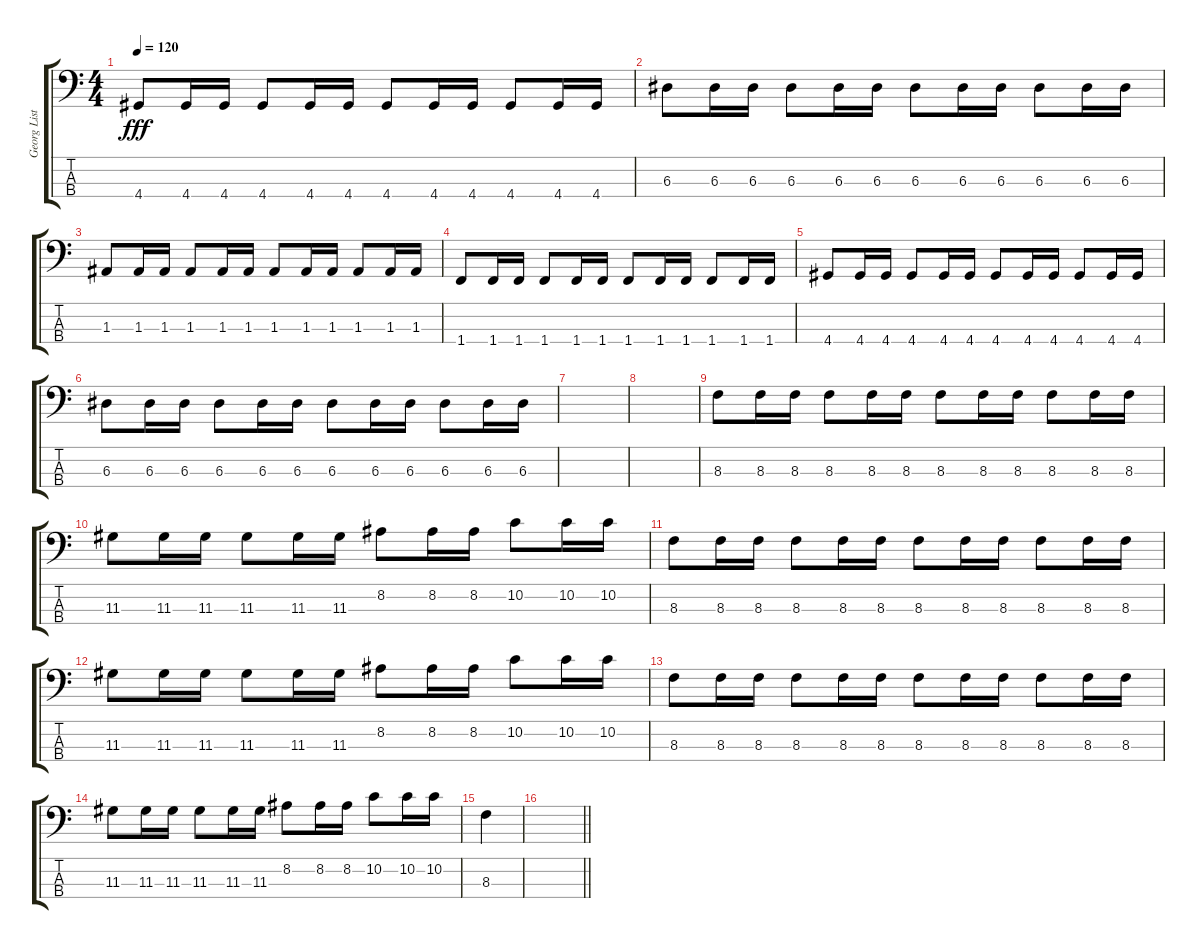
\track ("Georg Listing" "Georg List") {instrument electricbassfinger}
\staff {score tabs}
\tuning (G2 D2 A1 E1) {hide}
\ts (4 4)
\tempo 120
\clef f4
\ks c
4.4.8{dy fff} 4.4.16 4.4.16 4.4.8 4.4.16 4.4.16 4.4.8 4.4.16 4.4.16 4.4.8 4.4.16 4.4.16 |
6.3.8 6.3.16 6.3.16 6.3.8 6.3.16 6.3.16 6.3.8 6.3.16 6.3.16 6.3.8 6.3.16 6.3.16 |
1.3.8 1.3.16 1.3.16 1.3.8 1.3.16 1.3.16 1.3.8 1.3.16 1.3.16 1.3.8 1.3.16 1.3.16 |
1.4.8 1.4.16 1.4.16 1.4.8 1.4.16 1.4.16 1.4.8 1.4.16 1.4.16 1.4.8 1.4.16 1.4.16 |
4.4.8 4.4.16 4.4.16 4.4.8 4.4.16 4.4.16 4.4.8 4.4.16 4.4.16 4.4.8 4.4.16 4.4.16 |
6.3.8 6.3.16 6.3.16 6.3.8 6.3.16 6.3.16 6.3.8 6.3.16 6.3.16 6.3.8 6.3.16 6.3.16 |
|
|
8.3.8 8.3.16 8.3.16 8.3.8 8.3.16 8.3.16 8.3.8 8.3.16 8.3.16 8.3.8 8.3.16 8.3.16 |
11.3.8 11.3.16 11.3.16 11.3.8 11.3.16 11.3.16 8.2.8 8.2.16 8.2.16 10.2.8 10.2.16 10.2.16 |
8.3.8 8.3.16 8.3.16 8.3.8 8.3.16 8.3.16 8.3.8 8.3.16 8.3.16 8.3.8 8.3.16 8.3.16 |
11.3.8 11.3.16 11.3.16 11.3.8 11.3.16 11.3.16 8.2.8 8.2.16 8.2.16 10.2.8 10.2.16 10.2.16 |
8.3.8 8.3.16 8.3.16 8.3.8 8.3.16 8.3.16 8.3.8 8.3.16 8.3.16 8.3.8 8.3.16 8.3.16 |
11.3.8 11.3.16 11.3.16 11.3.8 11.3.16 11.3.16 8.2.8 8.2.16 8.2.16 10.2.8 10.2.16 10.2.16 |
8.3.4 |
\barLineRight lightlight
